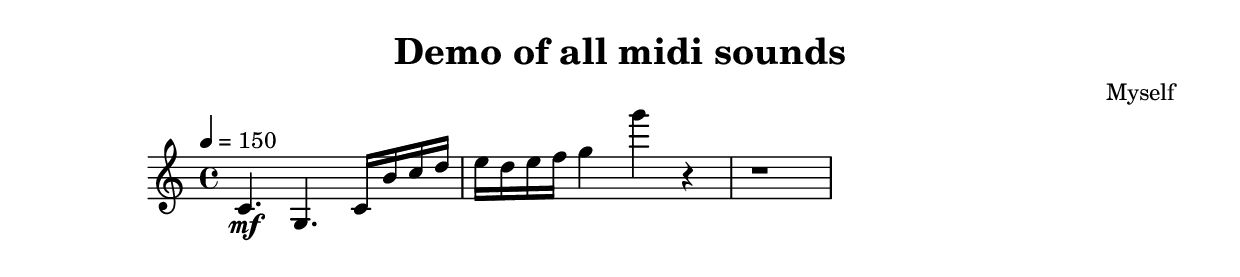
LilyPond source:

%% Do not edit this file; it is auto-generated from LSR http://lsr.dsi.unimi.it
%% This file is in the public domain.
\version "2.11.38"

\header {
  lsrtags = "vocal-music, piano-music, strings, midi"
 texidoc = "
Problem: How to know which @code{midiInstrument} would be best for your
composition?Solution: A LilyPond demo file.


" }
% begin verbatim
\header {
  title = "Demo of all midi sounds"
  arranger = "Myself "
}

basemelodie = \relative c' {
  c4. \mf g  c16 b' c d |
  e d e f g4 g'4 r |
  r1
}
melodie = { \tempo 4 = 150 \basemelodie }

\score {
  \new Staff <<
    \new Voice { \melodie 
    }
  >>
  \layout { }
}

\score { 
  \new Staff <<
    %\set Staff.instrumentName= "S/A"
    %\set Staff.midiMinimumVolume = #0.2 
    %\set Staff.midiMaximumVolume = #0.4
    %\set Voice.dynamicAbsoluteVolumeFunction = #0.6
    \new Voice { r \mf
      \set Staff.midiInstrument = "acoustic grand" \melodie
      \set Staff.midiInstrument = "bright acoustic" \melodie
      \set Staff.midiInstrument = "electric grand" \melodie
      \set Staff.midiInstrument = "honky-tonk" \melodie
      \set Staff.midiInstrument = "electric piano 1" \melodie
      \set Staff.midiInstrument = "electric piano 2" \melodie
      \set Staff.midiInstrument = "harpsichord" \melodie
      \set Staff.midiInstrument = "clav" \melodie
      \set Staff.midiInstrument = "celesta" \melodie
      \set Staff.midiInstrument = "glockenspiel" \melodie
      \set Staff.midiInstrument = "music box" \melodie
      \set Staff.midiInstrument = "vibraphone" \melodie
      \set Staff.midiInstrument = "marimba" \melodie
      \set Staff.midiInstrument = "xylophone" \melodie
      \set Staff.midiInstrument = "tubular bells" \melodie
      \set Staff.midiInstrument = "dulcimer" \melodie
      \set Staff.midiInstrument = "drawbar organ" \melodie
      \set Staff.midiInstrument = "percussive organ" \melodie
      \set Staff.midiInstrument = "rock organ" \melodie
      \set Staff.midiInstrument = "church organ" \melodie
      \set Staff.midiInstrument = "reed organ" \melodie
      \set Staff.midiInstrument = "accordion" \melodie
      \set Staff.midiInstrument = "harmonica" \melodie
      \set Staff.midiInstrument = "concertina" \melodie
      \set Staff.midiInstrument = "acoustic guitar (nylon)" \melodie
      \set Staff.midiInstrument = "acoustic guitar (steel)" \melodie
      \set Staff.midiInstrument = "electric guitar (jazz)" \melodie
      \set Staff.midiInstrument = "electric guitar (clean)" \melodie
      \set Staff.midiInstrument = "electric guitar (muted)" \melodie
      \set Staff.midiInstrument = "overdriven guitar" \melodie
      \set Staff.midiInstrument = "distorted guitar" \melodie
      \set Staff.midiInstrument = "acoustic bass" \melodie
      \set Staff.midiInstrument = "electric bass (finger)" \melodie
      \set Staff.midiInstrument = "electric bass (pick)" \melodie
      \set Staff.midiInstrument = "fretless bass" \melodie
      \set Staff.midiInstrument = "slap bass 1" \melodie
      \set Staff.midiInstrument = "slap bass 2" \melodie
      \set Staff.midiInstrument = "synth bass 1" \melodie
      \set Staff.midiInstrument = "synth bass 2" \melodie
      \set Staff.midiInstrument = "violin" \melodie
      \set Staff.midiInstrument = "viola" \melodie
      \set Staff.midiInstrument = "cello" \melodie
      \set Staff.midiInstrument = "contrabass" \melodie
      \set Staff.midiInstrument = "tremolo strings" \melodie
      \set Staff.midiInstrument = "pizzicato strings" \melodie
      \set Staff.midiInstrument = "orchestral strings" \melodie
      \set Staff.midiInstrument = "timpani" \melodie
      \set Staff.midiInstrument = "string ensemble 1" \melodie
      \set Staff.midiInstrument = "string ensemble 2" \melodie
      \set Staff.midiInstrument = "synthstrings 1" \melodie
      \set Staff.midiInstrument = "synthstrings 2" \melodie
      \set Staff.midiInstrument = "choir aahs" \melodie
      \set Staff.midiInstrument = "voice oohs" \melodie
      \set Staff.midiInstrument = "synth voice" \melodie
      \set Staff.midiInstrument = "orchestra hit" \melodie
      \set Staff.midiInstrument = "trumpet" \melodie
      \set Staff.midiInstrument = "trombone" \melodie
      \set Staff.midiInstrument = "tuba" \melodie
      \set Staff.midiInstrument = "muted trumpet" \melodie
      \set Staff.midiInstrument = "french horn" \melodie
      \set Staff.midiInstrument = "brass section" \melodie
      \set Staff.midiInstrument = "synthbrass 1" \melodie
      \set Staff.midiInstrument = "synthbrass 2" \melodie
      \set Staff.midiInstrument = "soprano sax" \melodie
      \set Staff.midiInstrument = "alto sax" \melodie
      \set Staff.midiInstrument = "tenor sax" \melodie
      \set Staff.midiInstrument = "baritone sax" \melodie
      \set Staff.midiInstrument = "oboe" \melodie
      \set Staff.midiInstrument = "english horn" \melodie
      \set Staff.midiInstrument = "bassoon" \melodie
      \set Staff.midiInstrument = "clarinet" \melodie
      \set Staff.midiInstrument = "piccolo" \melodie
      \set Staff.midiInstrument = "flute" \melodie
      \set Staff.midiInstrument = "recorder" \melodie
      \set Staff.midiInstrument = "pan flute" \melodie
      \set Staff.midiInstrument = "blown bottle" \melodie
      \set Staff.midiInstrument = "shakuhachi" \melodie
      \set Staff.midiInstrument = "whistle" \melodie
      \set Staff.midiInstrument = "ocarina" \melodie
      \set Staff.midiInstrument = "lead 1 (square)" \melodie
      \set Staff.midiInstrument = "lead 2 (sawtooth)" \melodie
      \set Staff.midiInstrument = "lead 3 (calliope)" \melodie
      \set Staff.midiInstrument = "lead 4 (chiff)" \melodie
      \set Staff.midiInstrument = "lead 5 (charang)" \melodie
      \set Staff.midiInstrument = "lead 6 (voice)" \melodie
      \set Staff.midiInstrument = "lead 7 (fifths)" \melodie
      \set Staff.midiInstrument = "lead 8 (bass+lead)" \melodie
      \set Staff.midiInstrument = "pad 1 (new age)" \melodie
      \set Staff.midiInstrument = "pad 2 (warm)" \melodie
      \set Staff.midiInstrument = "pad 3 (polysynth)" \melodie
      \set Staff.midiInstrument = "pad 4 (choir)" \melodie
      \set Staff.midiInstrument = "pad 5 (bowed)" \melodie
      \set Staff.midiInstrument = "pad 6 (metallic)" \melodie
      \set Staff.midiInstrument = "pad 7 (halo)" \melodie
      \set Staff.midiInstrument = "pad 8 (sweep)" \melodie
      \set Staff.midiInstrument = "fx 1 (rain)" \melodie
      \set Staff.midiInstrument = "fx 2 (soundtrack)" \melodie
      \set Staff.midiInstrument = "fx 3 (crystal)" \melodie
      \set Staff.midiInstrument = "fx 4 (atmosphere)" \melodie
      \set Staff.midiInstrument = "fx 5 (brightness)" \melodie
      \set Staff.midiInstrument = "fx 6 (goblins)" \melodie
      \set Staff.midiInstrument = "fx 7 (echoes)" \melodie
      \set Staff.midiInstrument = "fx 8 (sci-fi)" \melodie
      \set Staff.midiInstrument = "sitar" \melodie
      \set Staff.midiInstrument = "banjo" \melodie
      \set Staff.midiInstrument = "shamisen" \melodie
      \set Staff.midiInstrument = "koto" \melodie
      \set Staff.midiInstrument = "kalimba" \melodie
      \set Staff.midiInstrument = "bagpipe" \melodie
      \set Staff.midiInstrument = "fiddle" \melodie
      \set Staff.midiInstrument = "shanai" \melodie
      \set Staff.midiInstrument = "tinkle bell" \melodie
      \set Staff.midiInstrument = "agogo" \melodie
      \set Staff.midiInstrument = "steel drums" \melodie
      \set Staff.midiInstrument = "woodblock" \melodie
      \set Staff.midiInstrument = "taiko drum" \melodie
      \set Staff.midiInstrument = "melodic tom" \melodie
      \set Staff.midiInstrument = "synth drum" \melodie
      \set Staff.midiInstrument = "reverse cymbal" \melodie
      \set Staff.midiInstrument = "guitar fret noise" \melodie
      \set Staff.midiInstrument = "breath noise" \melodie
      \set Staff.midiInstrument = "seashore" \melodie
      \set Staff.midiInstrument = "bird tweet" \melodie
      \set Staff.midiInstrument = "telephone ring" \melodie
      \set Staff.midiInstrument = "helicopter" \melodie
      \set Staff.midiInstrument = "applause" \melodie
      \set Staff.midiInstrument = "gunshot" \melodie
    }
  >>
  \midi { }
}
